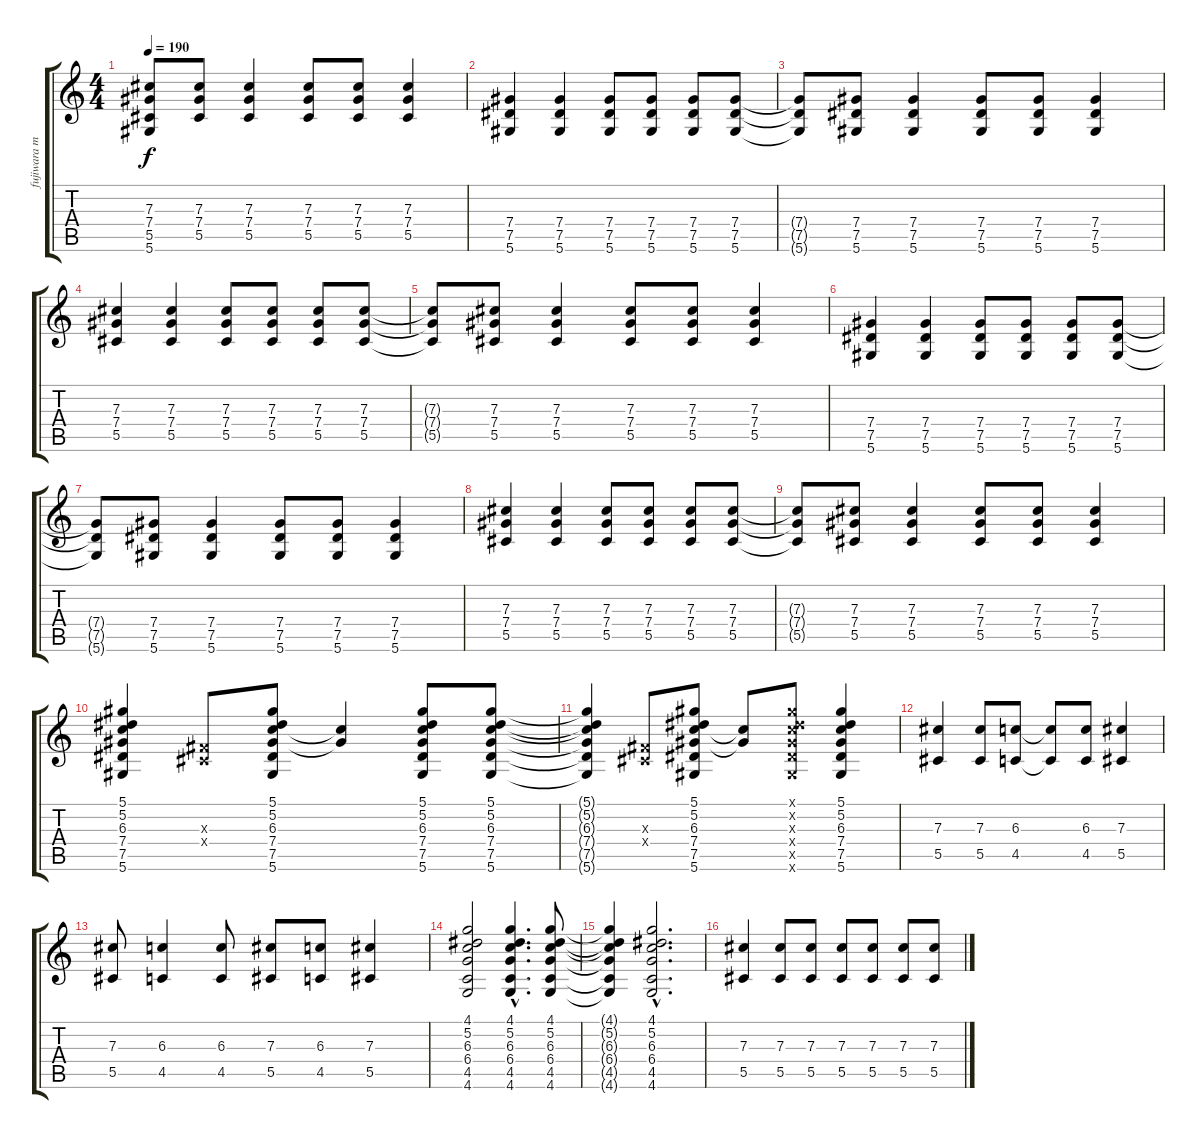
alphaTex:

\track ("fujiwara motoo" "fujiwara m") {instrument distortionguitar}
\staff {score tabs}
\tuning (Eb4 Bb3 Gb3 Db3 Ab2 Eb2) {hide}
\ts (4 4)
\tempo 190
\clef g2
\ks c
(7.3{t} 7.4{t} 5.5{t} 5.6{t}).8{dy f} (7.3 7.4 5.5).8 (7.3 7.4 5.5).4 (7.3 7.4 5.5).8 (7.3 7.4 5.5).8 (7.3 7.4 5.5).4 |
(7.4 7.5 5.6).4 (7.4 7.5 5.6).4 (7.4 7.5 5.6).8 (7.4 7.5 5.6).8 (7.4 7.5 5.6).8 (7.4 7.5 5.6).8 |
(7.4{t} 7.5{t} 5.6{t}).8 (7.4 7.5 5.6).8 (7.4 7.5 5.6).4 (7.4 7.5 5.6).8 (7.4 7.5 5.6).8 (7.4 7.5 5.6).4 |
(7.3 7.4 5.5).4 (7.3 7.4 5.5).4 (7.3 7.4 5.5).8 (7.3 7.4 5.5).8 (7.3 7.4 5.5).8 (7.3 7.4 5.5).8 |
(7.3{t} 7.4{t} 5.5{t}).8 (7.3 7.4 5.5).8 (7.3 7.4 5.5).4 (7.3 7.4 5.5).8 (7.3 7.4 5.5).8 (7.3 7.4 5.5).4 |
(7.4 7.5 5.6).4 (7.4 7.5 5.6).4 (7.4 7.5 5.6).8 (7.4 7.5 5.6).8 (7.4 7.5 5.6).8 (7.4 7.5 5.6).8 |
(7.4{t} 7.5{t} 5.6{t}).8 (7.4 7.5 5.6).8 (7.4 7.5 5.6).4 (7.4 7.5 5.6).8 (7.4 7.5 5.6).8 (7.4 7.5 5.6).4 |
(7.3 7.4 5.5).4 (7.3 7.4 5.5).4 (7.3 7.4 5.5).8 (7.3 7.4 5.5).8 (7.3 7.4 5.5).8 (7.3 7.4 5.5).8 |
(7.3{t} 7.4{t} 5.5{t}).8 (7.3 7.4 5.5).8 (7.3 7.4 5.5).4 (7.3 7.4 5.5).8 (7.3 7.4 5.5).8 (7.3 7.4 5.5).4 |
(5.1 5.2 6.3 7.4 7.5 5.6).4 (0.3{x} 0.4{x}).8 (5.1 5.2 6.3 7.4 7.5 5.6).8 (6.3{t} 7.4{t}).4 (5.1 5.2 6.3 7.4 7.5 5.6).8 (5.1 5.2 6.3 7.4 7.5 5.6).8 |
(5.1{t} 5.2{t} 6.3{t} 7.4{t} 7.5{t} 5.6{t}).4 (0.3{x} 0.4{x}).8 (5.1 5.2 6.3 7.4 7.5 5.6).8 (6.3{t} 7.4{t}).8 (5.1{x} 5.2{x} 6.3{x} 7.4{x} 7.5{x} 5.6{x}).8 (5.1 5.2 6.3 7.4 7.5 5.6).4 |
(7.3 5.5).4 (7.3 5.5).8 (6.3 4.5).8 (6.3{t} 4.5{t}).8 (6.3 4.5).8 (7.3 5.5).4 |
(7.3 5.5).8 (6.3 4.5).4 (6.3 4.5).8 (7.3 5.5).8 (6.3 4.5).8 (7.3 5.5).4 |
(4.1 5.2 6.3 6.4 4.5 4.6).2 (4.1{hac} 5.2{hac} 6.3{hac} 6.4{hac} 4.5{hac} 4.6{hac}).4{d} (4.1 5.2 6.3 6.4 4.5 4.6).8 |
(4.1{t} 5.2{t} 6.3{t} 6.4{t} 4.5{t} 4.6{t}).4 (4.1{hac} 5.2{hac} 6.3{hac} 6.4{hac} 4.5{hac} 4.6{hac}).2{d} |
(7.3 5.5).4 (7.3 5.5).8 (7.3 5.5).8 (7.3 5.5).8 (7.3 5.5).8 (7.3 5.5).8 (7.3 5.5).8
